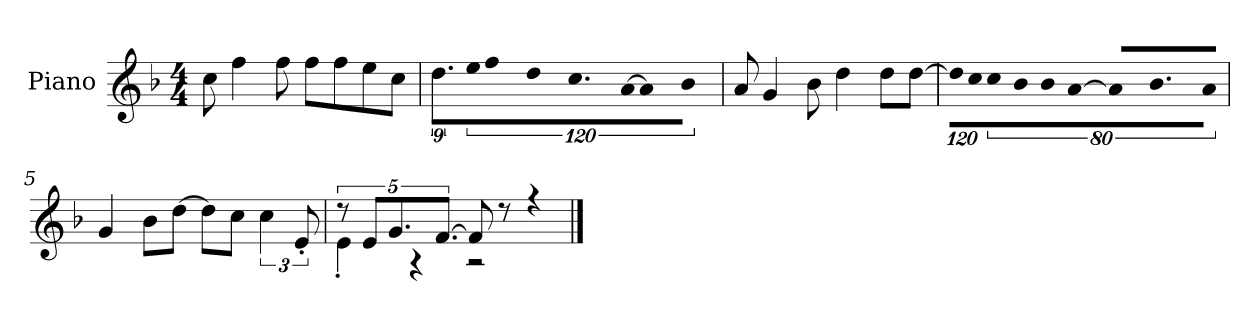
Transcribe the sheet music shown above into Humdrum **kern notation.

**kern
*part1
*staff1
*I"Piano
*I'P-no
*clefG2
*k[b-]
*M4/4
*MM90
=1
8cc\
4ff\
8ff\
8ff\L
8ff\
8ee\
8cc\J
=2
9.dd\L
!LO:N:vis=16
1920%107ee\K
!LO:N:vis=8
640%71ff\
!LO:N:vis=8
640%71dd\
9.cc\
!LO:N:vis=16
[1920%107a\Jk
!LO:N:vis=4
1920%427a/]
!LO:N:vis=8
640%71b-\
=3
8a/
4g/
8b-\
4dd\
8dd\L
[8dd\J
=4
!LO:N:vis=16
1920%107dd\LL]
!LO:N:vis=16
1920%107cc\J
!LO:N:vis=8
640%71cc\
!LO:N:vis=8
640%71b-\
!LO:N:vis=8
640%71b-\J
!LO:N:vis=4
[1920%427a/
!LO:N:vis=16
1920%107a/KL]
9.b-/
!LO:N:vis=8
640%71a/J
=5
4g/
8b-\L
[8dd\J
8dd\L]
8cc\J
6cc\
12e'/
!!LO:LB:g=z
=6
*^
10r	4e'\
10e/L	.
10.g/	.
.	4r
[10.f/J	.
8f/]	2r
8r	.
4r	.
*v	*v
==
*-
